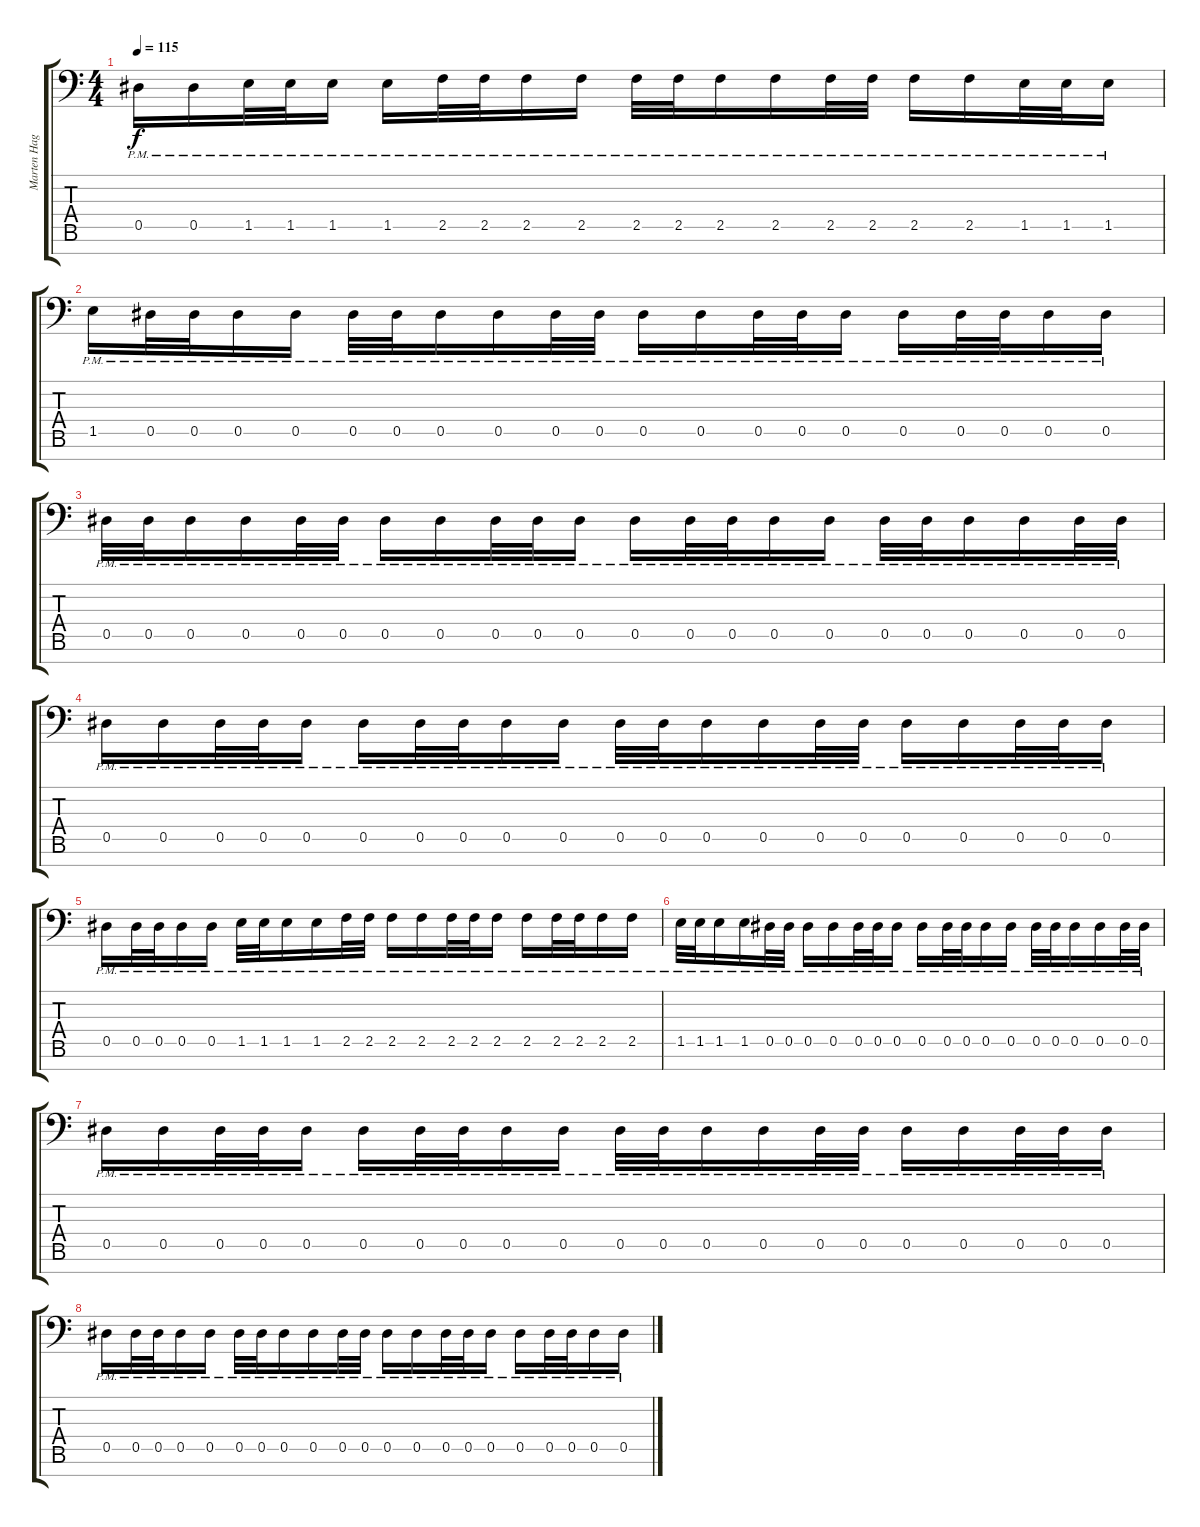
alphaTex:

\track ("Marten Hagstrom" "Marten Hag") {instrument distortionguitar}
\staff {score tabs}
\tuning (Bb3 Gb3 Db3 Ab2 Eb2 Bb1 F1) {hide}
\ts (4 4)
\tempo 115
\clef f4
\ks c
0.5{pm}.16{dy f} 0.5{pm}.16 1.5{pm}.32 1.5{pm}.32 1.5{pm}.16 1.5{pm}.16 2.5{pm}.32 2.5{pm}.32 2.5{pm}.16 2.5{pm}.16 2.5{pm}.32 2.5{pm}.32 2.5{pm}.16 2.5{pm}.16 2.5{pm}.32 2.5{pm}.32 2.5{pm}.16 2.5{pm}.16 1.5{pm}.32 1.5{pm}.32 1.5{pm}.16 |
1.5{pm}.16 0.5{pm}.32 0.5{pm}.32 0.5{pm}.16 0.5{pm}.16 0.5{pm}.32 0.5{pm}.32 0.5{pm}.16 0.5{pm}.16 0.5{pm}.32 0.5{pm}.32 0.5{pm}.16 0.5{pm}.16 0.5{pm}.32 0.5{pm}.32 0.5{pm}.16 0.5{pm}.16 0.5{pm}.32 0.5{pm}.32 0.5{pm}.16 0.5{pm}.16 |
0.5{pm}.32 0.5{pm}.32 0.5{pm}.16 0.5{pm}.16 0.5{pm}.32 0.5{pm}.32 0.5{pm}.16 0.5{pm}.16 0.5{pm}.32 0.5{pm}.32 0.5{pm}.16 0.5{pm}.16 0.5{pm}.32 0.5{pm}.32 0.5{pm}.16 0.5{pm}.16 0.5{pm}.32 0.5{pm}.32 0.5{pm}.16 0.5{pm}.16 0.5{pm}.32 0.5{pm}.32 |
0.5{pm}.16 0.5{pm}.16 0.5{pm}.32 0.5{pm}.32 0.5{pm}.16 0.5{pm}.16 0.5{pm}.32 0.5{pm}.32 0.5{pm}.16 0.5{pm}.16 0.5{pm}.32 0.5{pm}.32 0.5{pm}.16 0.5{pm}.16 0.5{pm}.32 0.5{pm}.32 0.5{pm}.16 0.5{pm}.16 0.5{pm}.32 0.5{pm}.32 0.5{pm}.16 |
0.5{pm}.16 0.5{pm}.32 0.5{pm}.32 0.5{pm}.16 0.5{pm}.16 1.5{pm}.32 1.5{pm}.32 1.5{pm}.16 1.5{pm}.16 2.5{pm}.32 2.5{pm}.32 2.5{pm}.16 2.5{pm}.16 2.5{pm}.32 2.5{pm}.32 2.5{pm}.16 2.5{pm}.16 2.5{pm}.32 2.5{pm}.32 2.5{pm}.16 2.5{pm}.16 |
1.5{pm}.32 1.5{pm}.32 1.5{pm}.16 1.5{pm}.16 0.5{pm}.32 0.5{pm}.32 0.5{pm}.16 0.5{pm}.16 0.5{pm}.32 0.5{pm}.32 0.5{pm}.16 0.5{pm}.16 0.5{pm}.32 0.5{pm}.32 0.5{pm}.16 0.5{pm}.16 0.5{pm}.32 0.5{pm}.32 0.5{pm}.16 0.5{pm}.16 0.5{pm}.32 0.5{pm}.32 |
0.5{pm}.16 0.5{pm}.16 0.5{pm}.32 0.5{pm}.32 0.5{pm}.16 0.5{pm}.16 0.5{pm}.32 0.5{pm}.32 0.5{pm}.16 0.5{pm}.16 0.5{pm}.32 0.5{pm}.32 0.5{pm}.16 0.5{pm}.16 0.5{pm}.32 0.5{pm}.32 0.5{pm}.16 0.5{pm}.16 0.5{pm}.32 0.5{pm}.32 0.5{pm}.16 |
0.5{pm}.16 0.5{pm}.32 0.5{pm}.32 0.5{pm}.16 0.5{pm}.16 0.5{pm}.32 0.5{pm}.32 0.5{pm}.16 0.5{pm}.16 0.5{pm}.32 0.5{pm}.32 0.5{pm}.16 0.5{pm}.16 0.5{pm}.32 0.5{pm}.32 0.5{pm}.16 0.5{pm}.16 0.5{pm}.32 0.5{pm}.32 0.5{pm}.16 0.5{pm}.16
